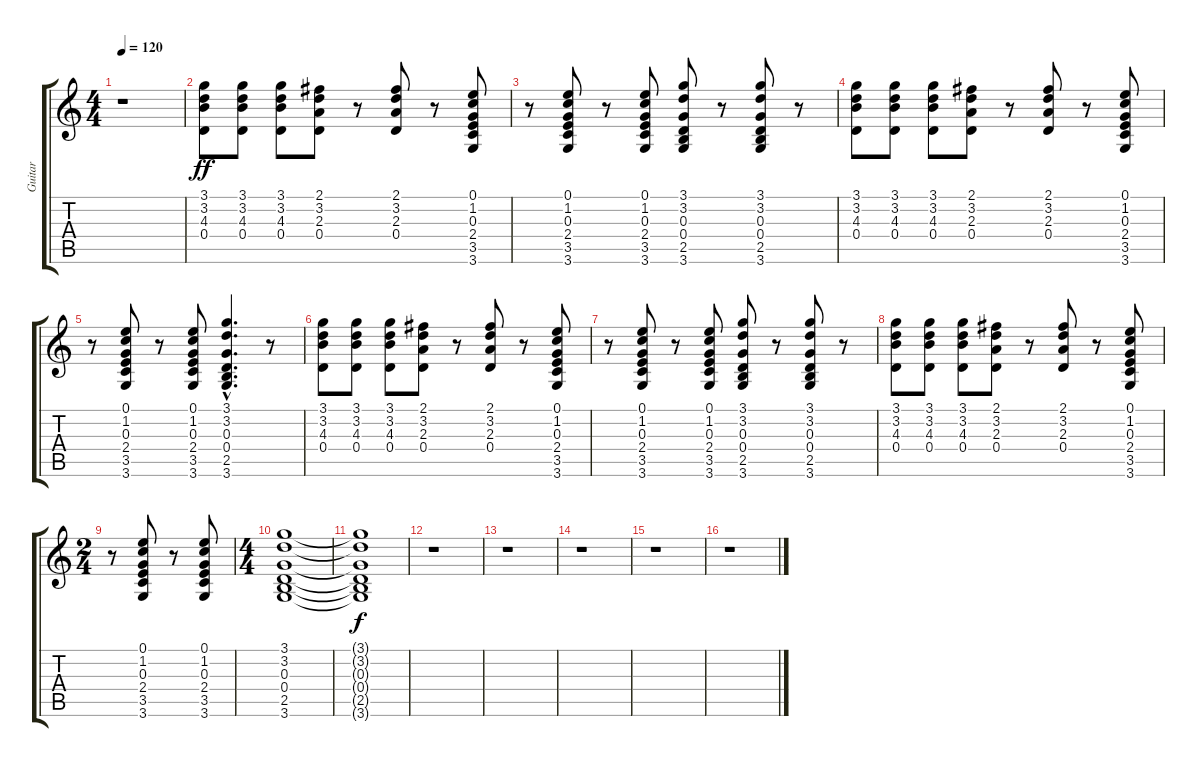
\track ("Guitar" "Guitar") {instrument overdrivenguitar}
\staff {score tabs}
\tuning (E4 B3 G3 D3 A2 E2) {hide}
\ts (4 4)
\tempo 120
\clef g2
\ks c
r.1{dy ff} |
(3.1 3.2 4.3 0.4).8 (3.1 3.2 4.3 0.4).8 (3.1 3.2 4.3 0.4).8 (2.1 3.2 2.3 0.4).8 r.8 (2.1 3.2 2.3 0.4).8 r.8 (0.1 1.2 0.3 2.4 3.5 3.6).8 |
r.8 (0.1 1.2 0.3 2.4 3.5 3.6).8 r.8 (0.1 1.2 0.3 2.4 3.5 3.6).8 (3.1 3.2 0.3 0.4 2.5 3.6).8 r.8 (3.1 3.2 0.3 0.4 2.5 3.6).8 r.8 |
(3.1 3.2 4.3 0.4).8 (3.1 3.2 4.3 0.4).8 (3.1 3.2 4.3 0.4).8 (2.1 3.2 2.3 0.4).8 r.8 (2.1 3.2 2.3 0.4).8 r.8 (0.1 1.2 0.3 2.4 3.5 3.6).8 |
r.8 (0.1 1.2 0.3 2.4 3.5 3.6).8 r.8 (0.1 1.2 0.3 2.4 3.5 3.6).8 (3.1{hac} 3.2{hac} 0.3{hac} 0.4{hac} 2.5{hac} 3.6{hac}).4{d} r.8 |
(3.1 3.2 4.3 0.4).8 (3.1 3.2 4.3 0.4).8 (3.1 3.2 4.3 0.4).8 (2.1 3.2 2.3 0.4).8 r.8 (2.1 3.2 2.3 0.4).8 r.8 (0.1 1.2 0.3 2.4 3.5 3.6).8 |
r.8 (0.1 1.2 0.3 2.4 3.5 3.6).8 r.8 (0.1 1.2 0.3 2.4 3.5 3.6).8 (3.1 3.2 0.3 0.4 2.5 3.6).8 r.8 (3.1 3.2 0.3 0.4 2.5 3.6).8 r.8 |
(3.1 3.2 4.3 0.4).8 (3.1 3.2 4.3 0.4).8 (3.1 3.2 4.3 0.4).8 (2.1 3.2 2.3 0.4).8 r.8 (2.1 3.2 2.3 0.4).8 r.8 (0.1 1.2 0.3 2.4 3.5 3.6).8 |
\ts (2 4)
r.8 (0.1 1.2 0.3 2.4 3.5 3.6).8 r.8 (0.1 1.2 0.3 2.4 3.5 3.6).8 |
\ts (4 4)
(3.1 3.2 0.3 0.4 2.5 3.6).1 |
(3.1{t} 3.2{t} 0.3{t} 0.4{t} 2.5{t} 3.6{t}).1{dy f} |
r.1 |
r.1 |
r.1 |
r.1 |
r.1
